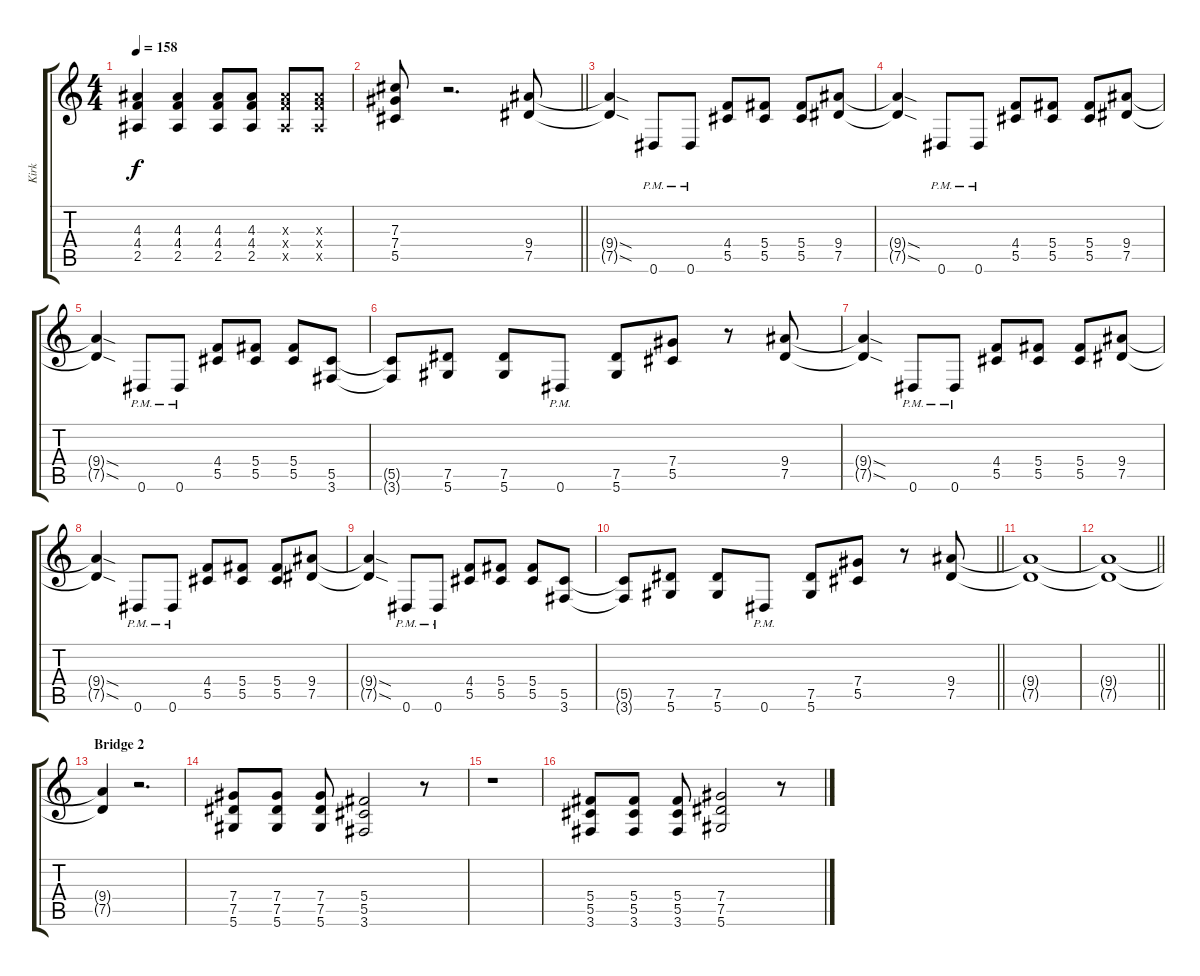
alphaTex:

\track ("Kirk" "Kirk") {instrument distortionguitar}
\staff {score tabs}
\tuning (Eb4 Bb3 Gb3 Db3 Ab2 Eb2) {hide}
\ts (4 4)
\tempo 158
\clef g2
\ks c
(4.3 4.4 2.5).4{dy f} (4.3 4.4 2.5).4 (4.3 4.4 2.5).8 (4.3 4.4 2.5).8 (4.3{x} 4.4{x} 2.5{x}).8 (4.3{x} 4.4{x} 2.5{x}).8 |
\barLineRight lightlight
(7.3 7.4 5.5).8 r.2{d} (9.4 7.5).8 |
\section ("" "")
(9.4{sod t} 7.5{sod t}).4 0.6{pm}.8 0.6{pm}.8 (4.4 5.5).8 (5.4 5.5).8 (5.4 5.5).8 (9.4 7.5).8 |
(9.4{sod t} 7.5{sod t}).4 0.6{pm}.8 0.6{pm}.8 (4.4 5.5).8 (5.4 5.5).8 (5.4 5.5).8 (9.4 7.5).8 |
(9.4{sod t} 7.5{sod t}).4 0.6{pm}.8 0.6{pm}.8 (4.4 5.5).8 (5.4 5.5).8 (5.4 5.5).8 (5.5 3.6).8 |
(5.5{t} 3.6{t}).8 (7.5 5.6).8 (7.5 5.6).8 0.6{pm}.8 (7.5 5.6).8 (7.4 5.5).8 r.8 (9.4 7.5).8 |
(9.4{sod t} 7.5{sod t}).4 0.6{pm}.8 0.6{pm}.8 (4.4 5.5).8 (5.4 5.5).8 (5.4 5.5).8 (9.4 7.5).8 |
(9.4{sod t} 7.5{sod t}).4 0.6{pm}.8 0.6{pm}.8 (4.4 5.5).8 (5.4 5.5).8 (5.4 5.5).8 (9.4 7.5).8 |
(9.4{sod t} 7.5{sod t}).4 0.6{pm}.8 0.6{pm}.8 (4.4 5.5).8 (5.4 5.5).8 (5.4 5.5).8 (5.5 3.6).8 |
\barLineRight lightlight
(5.5{t} 3.6{t}).8 (7.5 5.6).8 (7.5 5.6).8 0.6{pm}.8 (7.5 5.6).8 (7.4 5.5).8 r.8 (9.4 7.5).8 |
\section ("" "")
(9.4{t} 7.5{t}).1 |
\barLineRight lightlight
(9.4{t} 7.5{t}).1 |
\section ("" "Bridge 2")
(9.4{t} 7.5{t}).4 r.2{d} |
(7.4 7.5 5.6).8 (7.4 7.5 5.6).8 (7.4 7.5 5.6).8 (5.4 5.5 3.6).2 r.8 |
r.1 |
(5.4 5.5 3.6).8 (5.4 5.5 3.6).8 (5.4 5.5 3.6).8 (7.4 7.5 5.6).2 r.8
